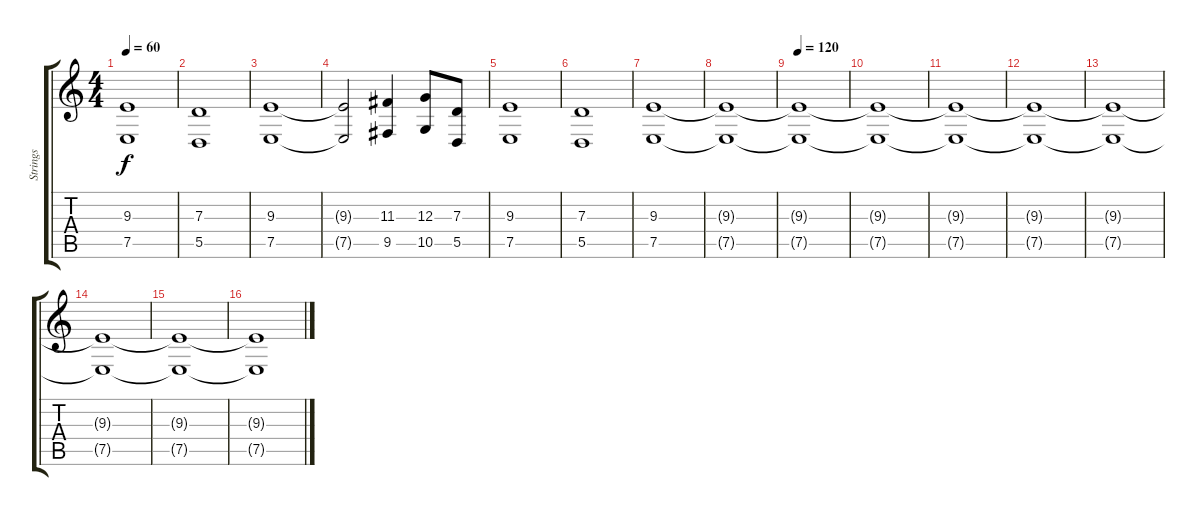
\track ("Strings" "Strings") {instrument stringensemble1}
\staff {score tabs}
\tuning (E4 B3 G3 D3 A2 E2) {hide}
\ts (4 4)
\tempo 60
\clef g2
\ks c
(9.3 7.5).1{dy f} |
(7.3 5.5).1 |
(9.3 7.5).1 |
(9.3{t} 7.5{t}).2 (11.3 9.5).4 (12.3 10.5).8 (7.3 5.5).8 |
(9.3 7.5).1 |
(7.3 5.5).1 |
(9.3 7.5).1 |
(9.3{t} 7.5{t}).1 |
\tempo 120
(9.3{t} 7.5{t}).1 |
(9.3{t} 7.5{t}).1 |
(9.3{t} 7.5{t}).1 |
(9.3{t} 7.5{t}).1 |
(9.3{t} 7.5{t}).1 |
(9.3{t} 7.5{t}).1 |
(9.3{t} 7.5{t}).1 |
(9.3{t} 7.5{t}).1
